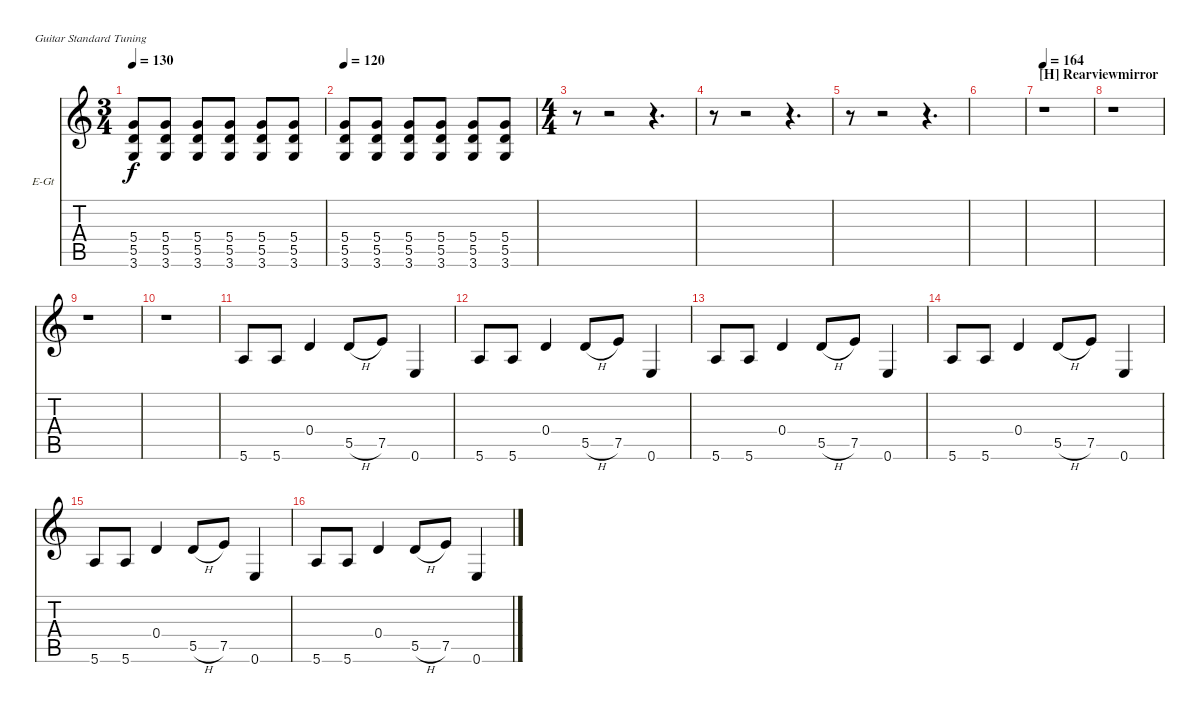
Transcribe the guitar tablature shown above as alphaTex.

\defaultSystemsLayout 4
\bracketExtendMode nobrackets
\firstSystemTrackNameOrientation horizontal
\otherSystemsTrackNameOrientation horizontal
\track ("Stone Gossard (Drive)" "E-Gt") {instrument overdrivenguitar}
\staff {score tabs}
\tuning (E4 B3 G3 D3 A2 E2)
\ts (3 4)
\tempo 130
\clef g2
\ks c
(5.4 5.5 3.6).8{dy f} (5.4 5.5 3.6).8 (5.4 5.5 3.6).8 (5.4 5.5 3.6).8 (5.4 5.5 3.6).8 (5.4 5.5 3.6).8 |
\tempo 120
(5.4 5.5 3.6).8 (5.4 5.5 3.6).8 (5.4 5.5 3.6).8 (5.4 5.5 3.6).8 (5.4 5.5 3.6).8 (5.4 5.5 3.6).8 |
\ts (4 4)
r.8 r.2 r.4{d} |
r.8 r.2 r.4{d} |
r.8 r.2 r.4{d} |
|
\section ("H" "Rearviewmirror")
\tempo 164
r.1 |
r.1 |
r.1 |
r.1 |
5.6.8 5.6.8 0.4.4 5.5{h}.8 7.5.8 0.6.4 |
5.6.8 5.6.8 0.4.4 5.5{h}.8 7.5.8 0.6.4 |
5.6.8 5.6.8 0.4.4 5.5{h}.8 7.5.8 0.6.4 |
5.6.8 5.6.8 0.4.4 5.5{h}.8 7.5.8 0.6.4 |
5.6.8 5.6.8 0.4.4 5.5{h}.8 7.5.8 0.6.4 |
5.6.8 5.6.8 0.4.4 5.5{h}.8 7.5.8 0.6.4
